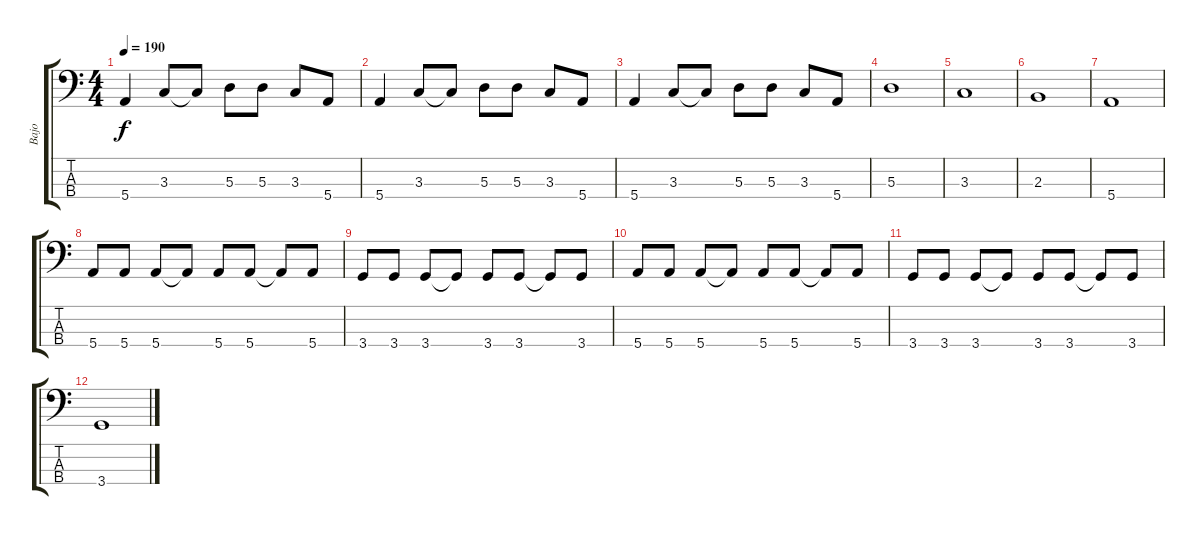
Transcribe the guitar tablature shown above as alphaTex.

\track ("Bajo" "Bajo") {instrument electricbassfinger}
\staff {score tabs}
\tuning (G2 D2 A1 E1) {hide}
\ts (4 4)
\tempo 190
\clef f4
\ks c
5.4.4{dy f} 3.3.8 3.3{t}.8 5.3.8 5.3.8 3.3.8 5.4.8 |
5.4.4 3.3.8 3.3{t}.8 5.3.8 5.3.8 3.3.8 5.4.8 |
5.4.4 3.3.8 3.3{t}.8 5.3.8 5.3.8 3.3.8 5.4.8 |
5.3.1 |
3.3.1 |
2.3.1 |
5.4.1 |
5.4.8 5.4.8 5.4.8 5.4{t}.8 5.4.8 5.4.8 5.4{t}.8 5.4.8 |
3.4.8 3.4.8 3.4.8 3.4{t}.8 3.4.8 3.4.8 3.4{t}.8 3.4.8 |
5.4.8 5.4.8 5.4.8 5.4{t}.8 5.4.8 5.4.8 5.4{t}.8 5.4.8 |
3.4.8 3.4.8 3.4.8 3.4{t}.8 3.4.8 3.4.8 3.4{t}.8 3.4.8 |
3.4.1
